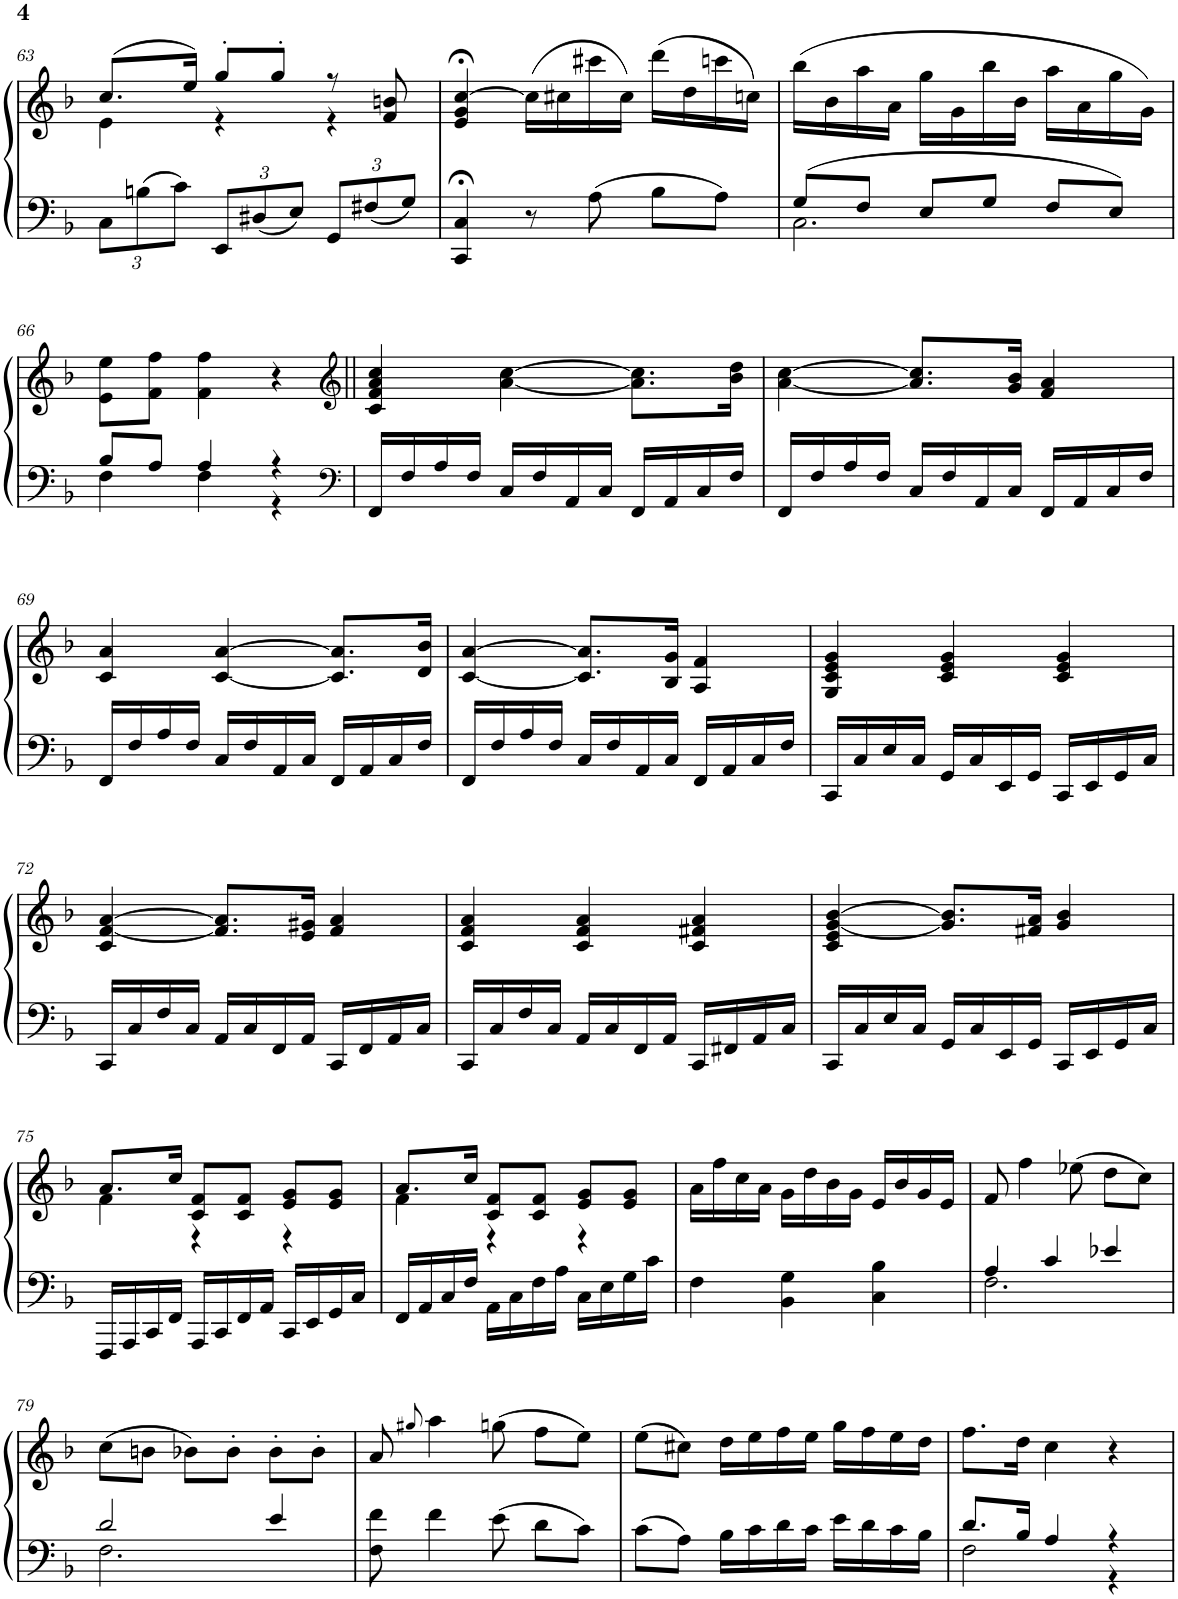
**kern	**kern
*part1	*part1
*staff2	*staff1
*I"Piano	*
*I'Pno.	*
!!LO:PB:g=z
*clefF4	*clefG2
*k[b-]	*k[b-]
*F:	*F:
*M3/4	*M3/4
*Xbrackettup	*
=63	=63
*	*^
12C\L	(8.cc/L	4e\
12Bn\	.	.
12c\J	.	.
.	16ee/Jk)	.
12EE/L	8gg'/L	4r
12D#X/	.	.
.	8gg'/J	.
12E/J	.	.
12GG/L	8r	4r
12F#X/	.	.
.	8f/ 8bn/	.
12G/J	.	.
*	*v	*v
=64	=64
4CC/;< 4C/;<	4e/;< 4g/;< [4cc/;<
8r	(16cc\LL]
.	16cc#X\
8A\	16ccc#X\
.	16cc#\JJ)
8B-\L	(16ddd\LL
.	16dd\
8A\J	16cccn\
.	16ccn\JJ)
=65	=65
*^	*
8G/L	2.C\	(16bb-\LL
.	.	16b-\
8F/J	.	16aa\
.	.	16a\JJ
8E/L	.	16gg\LL
.	.	16g\
8G/J	.	16bb-\
.	.	16b-\JJ
8F/L	.	16aa\LL
.	.	16a\
8E/J	.	16gg\
.	.	16g\JJ)
!!LO:LB:g=z
=66	=66	=66
8B-/L	4F\	8e\ 8ee\L
8A/J	.	8f\ 8ff\J
4A/	4F\	4f\ 4ff\
4r	4r	4r
*v	*v	*
=67||	=67||
*clefF4	*clefG2
16FF/LL	4c/ 4f/ 4a/ 4cc/
16F/	.
16A/	.
16F/JJ	.
16C/LL	[4a\ [4cc\
16F/	.
16AA/	.
16C/JJ	.
16FF/LL	8.a\] 8.cc\]L
16AA/	.
16C/	.
16F/JJ	16b-\ 16dd\Jk
=68	=68
16FF/LL	[4a\ [4cc\
16F/	.
16A/	.
16F/JJ	.
16C/LL	8.a/] 8.cc/]L
16F/	.
16AA/	.
16C/JJ	16g/ 16b-/Jk
16FF/LL	4f/ 4a/
16AA/	.
16C/	.
16F/JJ	.
!!LO:LB:g=z
=69	=69
16FF/LL	4c/ 4a/
16F/	.
16A/	.
16F/JJ	.
16C/LL	[4c/ [4a/
16F/	.
16AA/	.
16C/JJ	.
16FF/LL	8.c/] 8.a/]L
16AA/	.
16C/	.
16F/JJ	16d/ 16b-/Jk
=70	=70
16FF/LL	[4c/ [4a/
16F/	.
16A/	.
16F/JJ	.
16C/LL	8.c/] 8.a/]L
16F/	.
16AA/	.
16C/JJ	16B-/ 16g/Jk
16FF/LL	4A/ 4f/
16AA/	.
16C/	.
16F/JJ	.
=71	=71
16CC/LL	4G/ 4c/ 4e/ 4g/
16C/	.
16E/	.
16C/JJ	.
16GG/LL	4c/ 4e/ 4g/
16C/	.
16EE/	.
16GG/JJ	.
16CC/LL	4c/ 4e/ 4g/
16EE/	.
16GG/	.
16C/JJ	.
!!LO:LB:g=z
=72	=72
16CC/LL	4c/ [4f/ [4a/
16C/	.
16F/	.
16C/JJ	.
16AA/LL	8.f/] 8.a/]L
16C/	.
16FF/	.
16AA/JJ	16e/ 16g#X/Jk
16CC/LL	4f/ 4a/
16FF/	.
16AA/	.
16C/JJ	.
=73	=73
16CC/LL	4c/ 4f/ 4a/
16C/	.
16F/	.
16C/JJ	.
16AA/LL	4c/ 4f/ 4a/
16C/	.
16FF/	.
16AA/JJ	.
16CC/LL	4c/ 4f#X/ 4a/
16FF#X/	.
16AA/	.
16C/JJ	.
=74	=74
16CC/LL	4c/ 4e/ [4g/ [4b-/
16C/	.
16E/	.
16C/JJ	.
16GG/LL	8.g/] 8.b-/]L
16C/	.
16EE/	.
16GG/JJ	16f#X/ 16a/Jk
16CC/LL	4g/ 4b-/
16EE/	.
16GG/	.
16C/JJ	.
!!LO:LB:g=z
=75	=75
*	*^
16FFF/LL	8.a/L	4f\
16AAA/	.	.
16CC/	.	.
16FF/JJ	16cc/Jk	.
16AAA/LL	8c/ 8f/L	4r
16CC/	.	.
16FF/	8c/ 8f/J	.
16AA/JJ	.	.
16CC/LL	8e/ 8g/L	4r
16EE/	.	.
16GG/	8e/ 8g/J	.
16C/JJ	.	.
=76	=76	=76
16FF/LL	8.a/L	4f\
16AA/	.	.
16C/	.	.
16F/JJ	16cc/Jk	.
16AA\LL	8c/ 8f/L	4r
16C\	.	.
16F\	8c/ 8f/J	.
16A\JJ	.	.
16C\LL	8e/ 8g/L	4r
16E\	.	.
16G\	8e/ 8g/J	.
16c\JJ	.	.
*	*v	*v
=77	=77
4F\	16a\LL
.	16ff\
.	16cc\
.	16a\JJ
4BB-\ 4G\	16g\LL
.	16dd\
.	16b-\
.	16g\JJ
4C\ 4B-\	16e/LL
.	16b-/
.	16g/
.	16e/JJ
=78	=78
*^	*
4A/	2.F\	8f/
.	.	4ff\
4c/	.	.
.	.	(8ee-X\
4e-X/	.	8dd\L
.	.	8cc\J)
!!LO:LB:g=z
=79	=79	=79
2d/	2.F\	(8cc\L
.	.	8bn\J
.	.	8b-X\L)
.	.	8b-'\J
4e/	.	8b-'\L
.	.	8b-'\J
*v	*v	*
=80	=80
8F\ 8f\	8a/
.	8qgg#X/
4f\	4aa\
8e\	(8ggn\
8d\L	8ff\L
8c\J	8ee\J)
=81	=81
8c\L	(8ee\L
8A\J	8cc#X\J)
16B-\LL	16dd\LL
16c\	16ee\
16d\	16ff\
16c\JJ	16ee\JJ
16e\LL	16gg\LL
16d\	16ff\
16c\	16ee\
16B-\JJ	16dd\JJ
=82	=82
*^	*
8.d/L	2F\	8.ff\L
16B-/Jk	.	16dd\Jk
4A/	.	4cc\
4r	4r	4r
*v	*v	*
=	=
*-	*-
